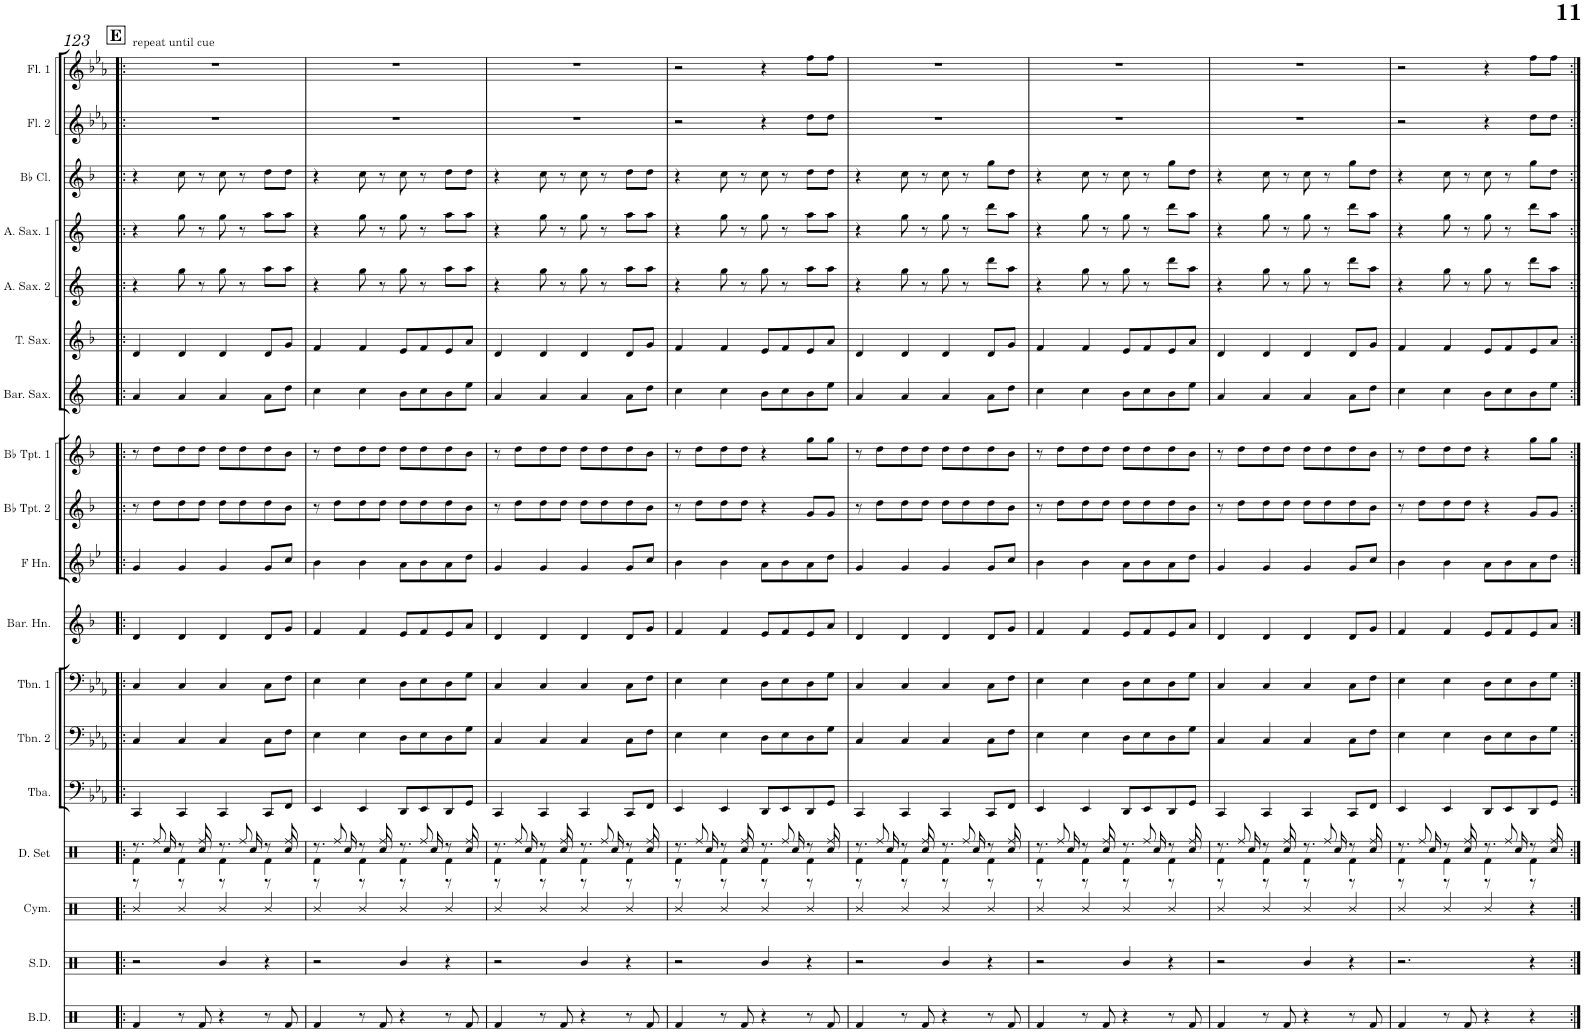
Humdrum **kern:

**kern	**kern	**kern	**kern	**kern	**kern	**kern	**kern	**kern	**kern	**kern	**kern	**kern	**kern	**kern	**kern	**kern	**kern
*part18	*part17	*part16	*part15	*part14	*part13	*part12	*part11	*part10	*part9	*part8	*part7	*part6	*part5	*part4	*part3	*part2	*part1
*staff18	*staff17	*staff16	*staff15	*staff14	*staff13	*staff12	*staff11	*staff10	*staff9	*staff8	*staff7	*staff6	*staff5	*staff4	*staff3	*staff2	*staff1
*I"Bass Drums	*I"Snare Drum	*I"Cymbals	*I"Drumset	*I"Tuba	*I"Trombone 2	*I"Trombone 1	*I"Baritone Horn	*I"Horn in F	*I"Bb Trumpet 2	*I"Bb Trumpet 1	*I"Baritone Saxophone	*I"Tenor Saxophone	*I"Alto Saxophone 2	*I"Alto Saxophone 1	*I"Bb Clarinet	*I"Flute 2	*I"Flute 1
*I'B.D.	*I'S.D.	*I'Cym.	*I'D. Set	*I'Tba.	*I'Tbn. 2	*I'Tbn. 1	*I'Bar. Hn.	*	*I'Bb Tpt. 2	*I'Bb Tpt. 1	*I'Bar. Sax.	*I'T. Sax.	*I'A. Sax. 2	*I'A. Sax. 1	*I'Bb Cl.	*I'Fl. 2	*I'Fl. 1
!!LO:PB:g=z
*clefX	*clefX	*clefX	*clefX	*clefF4	*clefF4	*clefF4	*clefG2	*clefG2	*clefG2	*clefG2	*clefG2	*clefG2	*clefG2	*clefG2	*clefG2	*clefG2	*clefG2
*	*	*	*	*	*	*	*Trd8c14	*Trd4c7	*Trd1c2	*Trd1c2	*Trd12c21	*Trd8c14	*Trd5c9	*Trd5c9	*Trd1c2	*	*
*k[]	*k[]	*k[]	*k[]	*k[b-e-a-]	*k[b-e-a-]	*k[b-e-a-]	*k[b-]	*k[b-e-]	*k[b-]	*k[b-]	*k[]	*k[b-]	*k[]	*k[]	*k[b-]	*k[b-e-a-]	*k[b-e-a-]
*M4/4	*M4/4	*M4/4	*M4/4	*M4/4	*M4/4	*M4/4	*M4/4	*M4/4	*M4/4	*M4/4	*M4/4	*M4/4	*M4/4	*M4/4	*M4/4	*M4/4	*M4/4
!!LO:REH:place=s1:a:B:cj:fs=14:t=E
=123!|:	=123!|:	=123!|:	=123!|:	=123!|:	=123!|:	=123!|:	=123!|:	=123!|:	=123!|:	=123!|:	=123!|:	=123!|:	=123!|:	=123!|:	=123!|:	=123!|:	=123!|:
*	*	*	*^	*	*	*	*	*	*	*	*	*	*	*	*	*	*
*	*	*	*	*^	*	*	*	*	*	*	*	*	*	*	*	*	*	*
!	!	!	!	!	!	!	!	!	!	!	!	!	!	!	!	!	!	!	!LO:TX:a:t=repeat until cue
4Rf/	2r	4R/	8.r	4Rf\	8r	4CC/	4C/	4C/	4d/	4g/	8r	8r	4a/	4d/	4r	4r	4r	1r	1r
.	.	.	.	.	8Rff/	.	.	.	.	.	8dd\L	8dd\L	.	.	.	.	.	.	.
.	.	.	16Rcc/	.	.	.	.	.	.	.	.	.	.	.	.	.	.	.	.
8r	.	4R/	8r	4Rf\	8r	4CC/	4C/	4C/	4d/	4g/	8dd\	8dd\	4a/	4d/	8gg\	8gg\	8cc\	.	.
8Rf/	.	.	8Rcc/	.	8Rff/	.	.	.	.	.	8dd\J	8dd\J	.	.	8r	8r	8r	.	.
4r	4R/	4R/	8.r	4Rf\	8r	4CC/	4C/	4C/	4d/	4g/	8dd\L	8dd\L	4a/	4d/	8gg\	8gg\	8cc\	.	.
.	.	.	.	.	8Rff/	.	.	.	.	.	8dd\	8dd\	.	.	8r	8r	8r	.	.
.	.	.	16Rcc/	.	.	.	.	.	.	.	.	.	.	.	.	.	.	.	.
8r	4r	4R/	8r	4Rf\	8r	8CC/L	8C\L	8C\L	8d/L	8g/L	8dd\	8dd\	8a\L	8d/L	8aa\L	8aa\L	8dd\L	.	.
8Rf/	.	.	8Rcc/	.	8Rff/	8FF/J	8F\J	8F\J	8g/J	8cc/J	8b-\J	8b-\J	8dd\J	8g/J	8aa\J	8aa\J	8dd\J	.	.
=124	=124	=124	=124	=124	=124	=124	=124	=124	=124	=124	=124	=124	=124	=124	=124	=124	=124	=124	=124
4Rf/	2r	4R/	8.r	4Rf\	8r	4EE-/	4E-\	4E-\	4f/	4b-\	8r	8r	4cc\	4f/	4r	4r	4r	1r	1r
.	.	.	.	.	8Rff/	.	.	.	.	.	8dd\L	8dd\L	.	.	.	.	.	.	.
.	.	.	16Rcc/	.	.	.	.	.	.	.	.	.	.	.	.	.	.	.	.
8r	.	4R/	8r	4Rf\	8r	4EE-/	4E-\	4E-\	4f/	4b-\	8dd\	8dd\	4cc\	4f/	8gg\	8gg\	8cc\	.	.
8Rf/	.	.	8Rcc/	.	8Rff/	.	.	.	.	.	8dd\J	8dd\J	.	.	8r	8r	8r	.	.
4r	4R/	4R/	8.r	4Rf\	8r	8DD/L	8D\L	8D\L	8e/L	8a\L	8dd\L	8dd\L	8b\L	8e/L	8gg\	8gg\	8cc\	.	.
.	.	.	.	.	8Rff/	8EE-/	8E-\	8E-\	8f/	8b-\	8dd\	8dd\	8cc\	8f/	8r	8r	8r	.	.
.	.	.	16Rcc/	.	.	.	.	.	.	.	.	.	.	.	.	.	.	.	.
8r	4r	4R/	8r	4Rf\	8r	8DD/	8D\	8D\	8e/	8a\	8dd\	8dd\	8b\	8e/	8aa\L	8aa\L	8dd\L	.	.
8Rf/	.	.	8Rcc/	.	8Rff/	8GG/J	8G\J	8G\J	8a/J	8dd\J	8b-\J	8b-\J	8ee\J	8a/J	8aa\J	8aa\J	8dd\J	.	.
=125	=125	=125	=125	=125	=125	=125	=125	=125	=125	=125	=125	=125	=125	=125	=125	=125	=125	=125	=125
4Rf/	2r	4R/	8.r	4Rf\	8r	4CC/	4C/	4C/	4d/	4g/	8r	8r	4a/	4d/	4r	4r	4r	1r	1r
.	.	.	.	.	8Rff/	.	.	.	.	.	8dd\L	8dd\L	.	.	.	.	.	.	.
.	.	.	16Rcc/	.	.	.	.	.	.	.	.	.	.	.	.	.	.	.	.
8r	.	4R/	8r	4Rf\	8r	4CC/	4C/	4C/	4d/	4g/	8dd\	8dd\	4a/	4d/	8gg\	8gg\	8cc\	.	.
8Rf/	.	.	8Rcc/	.	8Rff/	.	.	.	.	.	8dd\J	8dd\J	.	.	8r	8r	8r	.	.
4r	4R/	4R/	8.r	4Rf\	8r	4CC/	4C/	4C/	4d/	4g/	8dd\L	8dd\L	4a/	4d/	8gg\	8gg\	8cc\	.	.
.	.	.	.	.	8Rff/	.	.	.	.	.	8dd\	8dd\	.	.	8r	8r	8r	.	.
.	.	.	16Rcc/	.	.	.	.	.	.	.	.	.	.	.	.	.	.	.	.
8r	4r	4R/	8r	4Rf\	8r	8CC/L	8C\L	8C\L	8d/L	8g/L	8dd\	8dd\	8a\L	8d/L	8aa\L	8aa\L	8dd\L	.	.
8Rf/	.	.	8Rcc/	.	8Rff/	8FF/J	8F\J	8F\J	8g/J	8cc/J	8b-\J	8b-\J	8dd\J	8g/J	8aa\J	8aa\J	8dd\J	.	.
=126	=126	=126	=126	=126	=126	=126	=126	=126	=126	=126	=126	=126	=126	=126	=126	=126	=126	=126	=126
4Rf/	2r	4R/	8.r	4Rf\	8r	4EE-/	4E-\	4E-\	4f/	4b-\	8r	8r	4cc\	4f/	4r	4r	4r	2r	2r
.	.	.	.	.	8Rff/	.	.	.	.	.	8dd\L	8dd\L	.	.	.	.	.	.	.
.	.	.	16Rcc/	.	.	.	.	.	.	.	.	.	.	.	.	.	.	.	.
8r	.	4R/	8r	4Rf\	8r	4EE-/	4E-\	4E-\	4f/	4b-\	8dd\	8dd\	4cc\	4f/	8gg\	8gg\	8cc\	.	.
8Rf/	.	.	8Rcc/	.	8Rff/	.	.	.	.	.	8dd\J	8dd\J	.	.	8r	8r	8r	.	.
4r	4R/	4R/	8.r	4Rf\	8r	8DD/L	8D\L	8D\L	8e/L	8a\L	4r	4r	8b\L	8e/L	8gg\	8gg\	8cc\	4r	4r
.	.	.	.	.	8Rff/	8EE-/	8E-\	8E-\	8f/	8b-\	.	.	8cc\	8f/	8r	8r	8r	.	.
.	.	.	16Rcc/	.	.	.	.	.	.	.	.	.	.	.	.	.	.	.	.
8r	4r	4R/	8r	4Rf\	8r	8DD/	8D\	8D\	8e/	8a\	8g/L	8gg\L	8b\	8e/	8aa\L	8aa\L	8dd\L	8dd\L	8ff\L
8Rf/	.	.	8Rcc/	.	8Rff/	8GG/J	8G\J	8G\J	8a/J	8dd\J	8g/J	8gg\J	8ee\J	8a/J	8aa\J	8aa\J	8dd\J	8dd\J	8ff\J
=127	=127	=127	=127	=127	=127	=127	=127	=127	=127	=127	=127	=127	=127	=127	=127	=127	=127	=127	=127
4Rf/	2r	4R/	8.r	4Rf\	8r	4CC/	4C/	4C/	4d/	4g/	8r	8r	4a/	4d/	4r	4r	4r	1r	1r
.	.	.	.	.	8Rff/	.	.	.	.	.	8dd\L	8dd\L	.	.	.	.	.	.	.
.	.	.	16Rcc/	.	.	.	.	.	.	.	.	.	.	.	.	.	.	.	.
8r	.	4R/	8r	4Rf\	8r	4CC/	4C/	4C/	4d/	4g/	8dd\	8dd\	4a/	4d/	8gg\	8gg\	8cc\	.	.
8Rf/	.	.	8Rcc/	.	8Rff/	.	.	.	.	.	8dd\J	8dd\J	.	.	8r	8r	8r	.	.
4r	4R/	4R/	8.r	4Rf\	8r	4CC/	4C/	4C/	4d/	4g/	8dd\L	8dd\L	4a/	4d/	8gg\	8gg\	8cc\	.	.
.	.	.	.	.	8Rff/	.	.	.	.	.	8dd\	8dd\	.	.	8r	8r	8r	.	.
.	.	.	16Rcc/	.	.	.	.	.	.	.	.	.	.	.	.	.	.	.	.
8r	4r	4R/	8r	4Rf\	8r	8CC/L	8C\L	8C\L	8d/L	8g/L	8dd\	8dd\	8a\L	8d/L	8ddd\L	8ddd\L	8gg\L	.	.
8Rf/	.	.	8Rcc/	.	8Rff/	8FF/J	8F\J	8F\J	8g/J	8cc/J	8b-\J	8b-\J	8dd\J	8g/J	8aa\J	8aa\J	8dd\J	.	.
=128	=128	=128	=128	=128	=128	=128	=128	=128	=128	=128	=128	=128	=128	=128	=128	=128	=128	=128	=128
4Rf/	2r	4R/	8.r	4Rf\	8r	4EE-/	4E-\	4E-\	4f/	4b-\	8r	8r	4cc\	4f/	4r	4r	4r	1r	1r
.	.	.	.	.	8Rff/	.	.	.	.	.	8dd\L	8dd\L	.	.	.	.	.	.	.
.	.	.	16Rcc/	.	.	.	.	.	.	.	.	.	.	.	.	.	.	.	.
8r	.	4R/	8r	4Rf\	8r	4EE-/	4E-\	4E-\	4f/	4b-\	8dd\	8dd\	4cc\	4f/	8gg\	8gg\	8cc\	.	.
8Rf/	.	.	8Rcc/	.	8Rff/	.	.	.	.	.	8dd\J	8dd\J	.	.	8r	8r	8r	.	.
4r	4R/	4R/	8.r	4Rf\	8r	8DD/L	8D\L	8D\L	8e/L	8a\L	8dd\L	8dd\L	8b\L	8e/L	8gg\	8gg\	8cc\	.	.
.	.	.	.	.	8Rff/	8EE-/	8E-\	8E-\	8f/	8b-\	8dd\	8dd\	8cc\	8f/	8r	8r	8r	.	.
.	.	.	16Rcc/	.	.	.	.	.	.	.	.	.	.	.	.	.	.	.	.
8r	4r	4R/	8r	4Rf\	8r	8DD/	8D\	8D\	8e/	8a\	8dd\	8dd\	8b\	8e/	8ddd\L	8ddd\L	8gg\L	.	.
8Rf/	.	.	8Rcc/	.	8Rff/	8GG/J	8G\J	8G\J	8a/J	8dd\J	8b-\J	8b-\J	8ee\J	8a/J	8aa\J	8aa\J	8dd\J	.	.
=129	=129	=129	=129	=129	=129	=129	=129	=129	=129	=129	=129	=129	=129	=129	=129	=129	=129	=129	=129
4Rf/	2r	4R/	8.r	4Rf\	8r	4CC/	4C/	4C/	4d/	4g/	8r	8r	4a/	4d/	4r	4r	4r	1r	1r
.	.	.	.	.	8Rff/	.	.	.	.	.	8dd\L	8dd\L	.	.	.	.	.	.	.
.	.	.	16Rcc/	.	.	.	.	.	.	.	.	.	.	.	.	.	.	.	.
8r	.	4R/	8r	4Rf\	8r	4CC/	4C/	4C/	4d/	4g/	8dd\	8dd\	4a/	4d/	8gg\	8gg\	8cc\	.	.
8Rf/	.	.	8Rcc/	.	8Rff/	.	.	.	.	.	8dd\J	8dd\J	.	.	8r	8r	8r	.	.
4r	4R/	4R/	8.r	4Rf\	8r	4CC/	4C/	4C/	4d/	4g/	8dd\L	8dd\L	4a/	4d/	8gg\	8gg\	8cc\	.	.
.	.	.	.	.	8Rff/	.	.	.	.	.	8dd\	8dd\	.	.	8r	8r	8r	.	.
.	.	.	16Rcc/	.	.	.	.	.	.	.	.	.	.	.	.	.	.	.	.
8r	4r	4R/	8r	4Rf\	8r	8CC/L	8C\L	8C\L	8d/L	8g/L	8dd\	8dd\	8a\L	8d/L	8ddd\L	8ddd\L	8gg\L	.	.
8Rf/	.	.	8Rcc/	.	8Rff/	8FF/J	8F\J	8F\J	8g/J	8cc/J	8b-\J	8b-\J	8dd\J	8g/J	8aa\J	8aa\J	8dd\J	.	.
=130	=130	=130	=130	=130	=130	=130	=130	=130	=130	=130	=130	=130	=130	=130	=130	=130	=130	=130	=130
4Rf/	2.r	4R/	8.r	4Rf\	8r	4EE-/	4E-\	4E-\	4f/	4b-\	8r	8r	4cc\	4f/	4r	4r	4r	2r	2r
.	.	.	.	.	8Rff/	.	.	.	.	.	8dd\L	8dd\L	.	.	.	.	.	.	.
.	.	.	16Rcc/	.	.	.	.	.	.	.	.	.	.	.	.	.	.	.	.
8r	.	4R/	8r	4Rf\	8r	4EE-/	4E-\	4E-\	4f/	4b-\	8dd\	8dd\	4cc\	4f/	8gg\	8gg\	8cc\	.	.
8Rf/	.	.	8Rcc/	.	8Rff/	.	.	.	.	.	8dd\J	8dd\J	.	.	8r	8r	8r	.	.
4r	.	4R/	8.r	4Rf\	8r	8DD/L	8D\L	8D\L	8e/L	8a\L	4r	4r	8b\L	8e/L	8gg\	8gg\	8cc\	4r	4r
.	.	.	.	.	8Rff/	8EE-/	8E-\	8E-\	8f/	8b-\	.	.	8cc\	8f/	8r	8r	8r	.	.
.	.	.	16Rcc/	.	.	.	.	.	.	.	.	.	.	.	.	.	.	.	.
4r	4r	4r	8r	4Rf\	8r	8DD/	8D\	8D\	8e/	8a\	8g/L	8gg\L	8b\	8e/	8ddd\L	8ddd\L	8gg\L	8dd\L	8ff\L
.	.	.	8Rcc/	.	8Rff/	8GG/J	8G\J	8G\J	8a/J	8dd\J	8g/J	8gg\J	8ee\J	8a/J	8aa\J	8aa\J	8dd\J	8dd\J	8ff\J
*	*	*	*v	*v	*v	*	*	*	*	*	*	*	*	*	*	*	*	*	*
=:|!	=:|!	=:|!	=:|!	=:|!	=:|!	=:|!	=:|!	=:|!	=:|!	=:|!	=:|!	=:|!	=:|!	=:|!	=:|!	=:|!	=:|!
*-	*-	*-	*-	*-	*-	*-	*-	*-	*-	*-	*-	*-	*-	*-	*-	*-	*-
